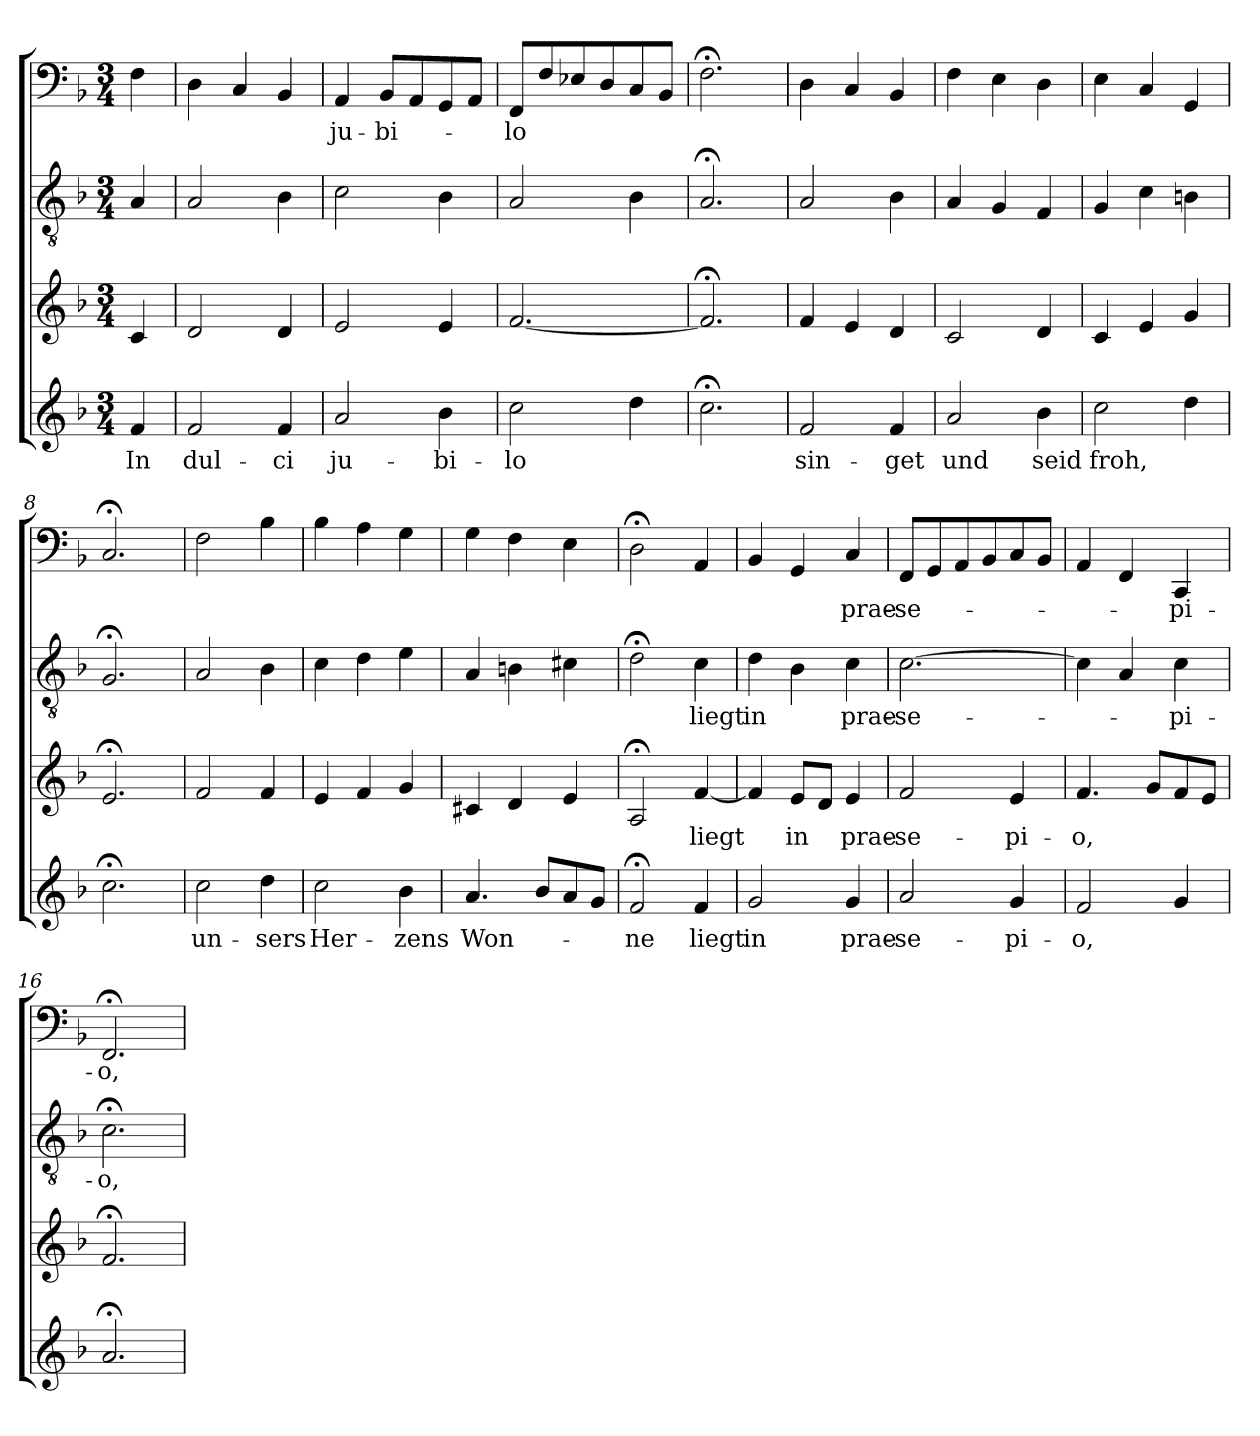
**kern	**text	**kern	**text	**kern	**text	**kern	**text
*part4	*part4	*part3	*part3	*part2	*part2	*part1	*part1
*staff4	*staff4	*staff3	*staff3	*staff2	*staff2	*staff1	*staff1
*clefG2	*	*clefG2	*	*clefGv2	*	*clefF4	*
*k[b-]	*	*k[b-]	*	*k[b-]	*	*k[b-]	*
*F:	*	*F:	*	*F:	*	*F:	*
*M3/4	*	*M3/4	*	*M3/4	*	*M3/4	*
=	=	=	=	=	=	=	=
4f/	In	4c/	.	4A/	.	4F\	.
=1	=1	=1	=1	=1	=1	=1	=1
2f/	dul-	2d/	.	2A/	.	4D\	.
.	.	.	.	.	.	4C/	.
4f/	-ci	4d/	.	4B-\	.	4BB-/	.
=2	=2	=2	=2	=2	=2	=2	=2
2a/	ju-	2e/	.	2c\	.	4AA/	ju-
.	.	.	.	.	.	8BB-/L	-bi-
.	.	.	.	.	.	8AA/	.
4b-\	-bi-	4e/	.	4B-\	.	8GG/	.
.	.	.	.	.	.	8AA/J	.
=3	=3	=3	=3	=3	=3	=3	=3
2cc\	-lo	[2.f/	.	2A/	.	8FF/L	-lo
.	.	.	.	.	.	8F/	.
.	.	.	.	.	.	8E-X/	.
.	.	.	.	.	.	8D/	.
4dd\	.	.	.	4B-\	.	8C/	.
.	.	.	.	.	.	8BB-/J	.
=4	=4	=4	=4	=4	=4	=4	=4
2.cc;<\	.	2.f;</]	.	2.A;</	.	2.F;<\	.
=5	=5	=5	=5	=5	=5	=5	=5
2f/	sin-	4f/	.	2A/	.	4D\	.
.	.	4e/	.	.	.	4C/	.
4f/	-get	4d/	.	4B-\	.	4BB-/	.
=6	=6	=6	=6	=6	=6	=6	=6
2a/	und	2c/	.	4A/	.	4F\	.
.	.	.	.	4G/	.	4E\	.
4b-\	seid	4d/	.	4F/	.	4D\	.
=7	=7	=7	=7	=7	=7	=7	=7
2cc\	froh,	4c/	.	4G/	.	4E\	.
.	.	4e/	.	4c\	.	4C/	.
4dd\	.	4g/	.	4Bn\	.	4GG/	.
=8	=8	=8	=8	=8	=8	=8	=8
2.cc;<\	.	2.e;</	.	2.G;</	.	2.C;</	.
=9	=9	=9	=9	=9	=9	=9	=9
2cc\	un-	2f/	.	2A/	.	2F\	.
4dd\	-sers	4f/	.	4B-\	.	4B-\	.
=10	=10	=10	=10	=10	=10	=10	=10
2cc\	Her-	4e/	.	4c\	.	4B-\	.
.	.	4f/	.	4d\	.	4A\	.
4b-\	-zens	4g/	.	4e\	.	4G\	.
=11	=11	=11	=11	=11	=11	=11	=11
4.a/	Won-	4c#X/	.	4A/	.	4G\	.
.	.	4d/	.	4Bn\	.	4F\	.
8b-/L	.	.	.	.	.	.	.
8a/	.	4e/	.	4c#X\	.	4E\	.
8g/J	.	.	.	.	.	.	.
=12	=12	=12	=12	=12	=12	=12	=12
2f;</	-ne	2A;</	.	2d;<\	.	2D;<\	.
4f/	liegt	[4f/	liegt	4c\	liegt	4AA/	.
=13	=13	=13	=13	=13	=13	=13	=13
2g/	in	4f/]	.	4d\	in	4BB-/	.
.	.	8e/L	in	4B-\	.	4GG/	.
.	.	8d/J	.	.	.	.	.
4g/	prae-	4e/	prae-	4c\	prae-	4C/	prae-
=14	=14	=14	=14	=14	=14	=14	=14
2a/	-se-	2f/	-se-	[2.c\	-se-	8FF/L	-se-
.	.	.	.	.	.	8GG/	.
.	.	.	.	.	.	8AA/	.
.	.	.	.	.	.	8BB-/	.
4g/	-pi-	4e/	-pi-	.	.	8C/	.
.	.	.	.	.	.	8BB-/J	.
=15	=15	=15	=15	=15	=15	=15	=15
2f/	-o,	4.f/	-o,	4c\]	.	4AA/	.
.	.	.	.	4A/	.	4FF/	.
.	.	8g/L	.	.	.	.	.
4g/	.	8f/	.	4c\	-pi-	4CC/	-pi-
.	.	8e/J	.	.	.	.	.
=16	=16	=16	=16	=16	=16	=16	=16
2.a;</	.	2.f;</	.	2.c;<\	-o,	2.FF;</	-o,
=	=	=	=	=	=	=	=
*-	*-	*-	*-	*-	*-	*-	*-
